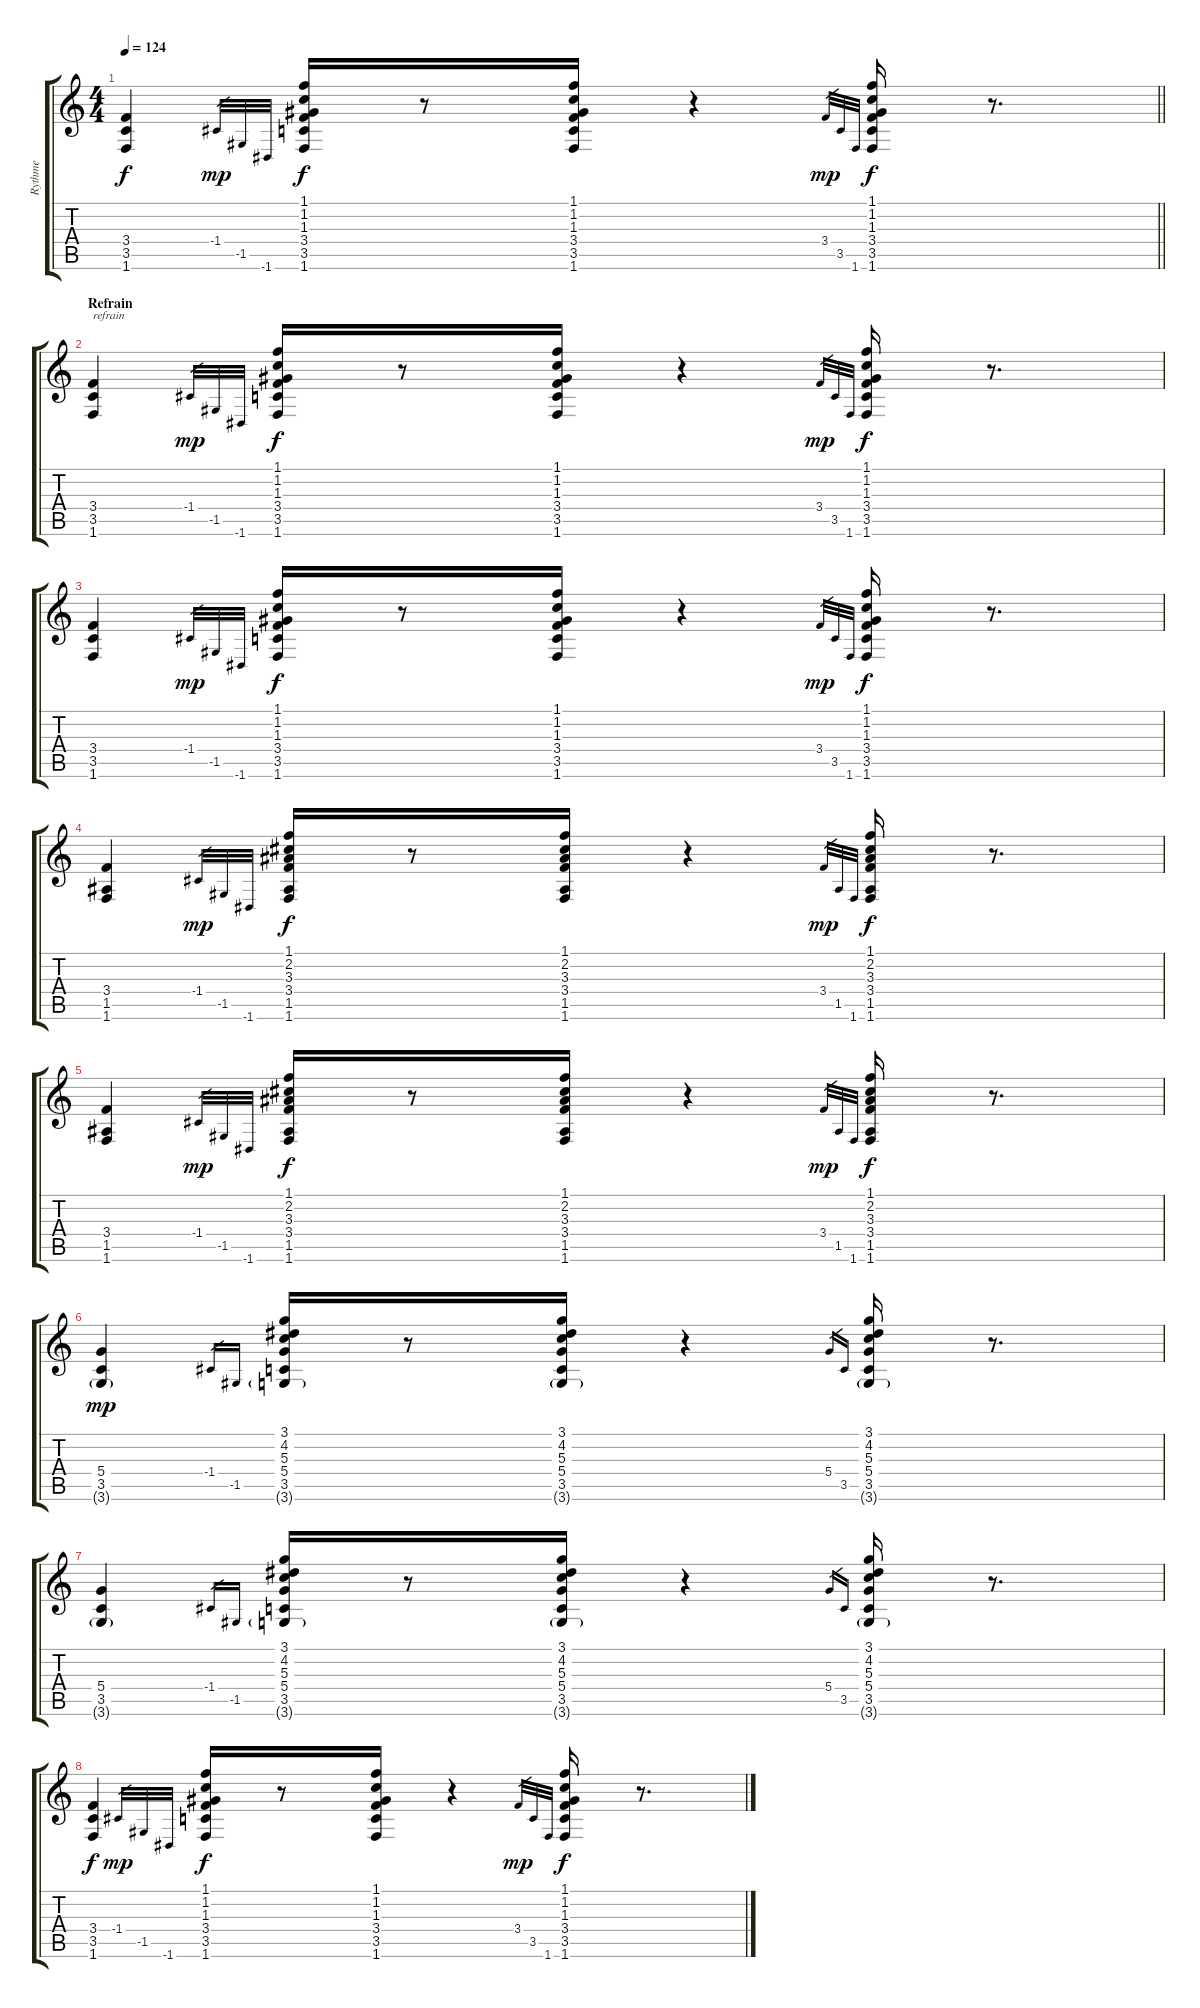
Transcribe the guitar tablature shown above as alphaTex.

\track ("Rythme" "Rythme") {instrument acousticguitarnylon}
\staff {score tabs}
\tuning (E4 B3 G3 D3 A2 E2) {hide}
\ts (4 4)
\tempo 124
\clef g2
\barLineRight lightlight
\ks c
(3.4 3.5 1.6).4{dy f} -1.4.32{gr dy mp} -1.5.32{gr} -1.6.32{gr} (1.1 1.2 1.3 3.4 3.5 1.6).16{dy f} r.8 (1.1 1.2 1.3 3.4 3.5 1.6).16 r.4 3.4.32{gr dy mp} 3.5.32{gr} 1.6.32{gr} (1.1 1.2 1.3 3.4 3.5 1.6).16{dy f} r.8{d} |
\section ("" "Refrain")
(3.4 3.5 1.6).4{txt "refrain"} -1.4.32{gr dy mp} -1.5.32{gr} -1.6.32{gr} (1.1 1.2 1.3 3.4 3.5 1.6).16{dy f} r.8 (1.1 1.2 1.3 3.4 3.5 1.6).16 r.4 3.4.32{gr dy mp} 3.5.32{gr} 1.6.32{gr} (1.1 1.2 1.3 3.4 3.5 1.6).16{dy f} r.8{d} |
(3.4 3.5 1.6).4 -1.4.32{gr dy mp} -1.5.32{gr} -1.6.32{gr} (1.1 1.2 1.3 3.4 3.5 1.6).16{dy f} r.8 (1.1 1.2 1.3 3.4 3.5 1.6).16 r.4 3.4.32{gr dy mp} 3.5.32{gr} 1.6.32{gr} (1.1 1.2 1.3 3.4 3.5 1.6).16{dy f} r.8{d} |
(3.4 1.5 1.6).4 -1.4.32{gr dy mp} -1.5.32{gr} -1.6.32{gr} (1.1 2.2 3.3 3.4 1.5 1.6).16{dy f} r.8 (1.1 2.2 3.3 3.4 1.5 1.6).16 r.4 3.4.32{gr dy mp} 1.5.32{gr} 1.6.32{gr} (1.1 2.2 3.3 3.4 1.5 1.6).16{dy f} r.8{d} |
(3.4 1.5 1.6).4 -1.4.32{gr dy mp} -1.5.32{gr} -1.6.32{gr} (1.1 2.2 3.3 3.4 1.5 1.6).16{dy f} r.8 (1.1 2.2 3.3 3.4 1.5 1.6).16 r.4 3.4.32{gr dy mp} 1.5.32{gr} 1.6.32{gr} (1.1 2.2 3.3 3.4 1.5 1.6).16{dy f} r.8{d} |
(5.4 3.5 3.6{g}).4{dy mp} -1.4.16{gr} -1.5.16{gr} (3.1 4.2 5.3 5.4 3.5 3.6{g}).16 r.8 (3.1 4.2 5.3 5.4 3.5 3.6{g}).16 r.4 5.4.16{gr} 3.5.16{gr} (3.1 4.2 5.3 5.4 3.5 3.6{g}).16 r.8{d} |
(5.4 3.5 3.6{g}).4 -1.4.16{gr} -1.5.16{gr} (3.1 4.2 5.3 5.4 3.5 3.6{g}).16 r.8 (3.1 4.2 5.3 5.4 3.5 3.6{g}).16 r.4 5.4.16{gr} 3.5.16{gr} (3.1 4.2 5.3 5.4 3.5 3.6{g}).16 r.8{d} |
(3.4 3.5 1.6).4{dy f} -1.4.32{gr dy mp} -1.5.32{gr} -1.6.32{gr} (1.1 1.2 1.3 3.4 3.5 1.6).16{dy f} r.8 (1.1 1.2 1.3 3.4 3.5 1.6).16 r.4 3.4.32{gr dy mp} 3.5.32{gr} 1.6.32{gr} (1.1 1.2 1.3 3.4 3.5 1.6).16{dy f} r.8{d}
